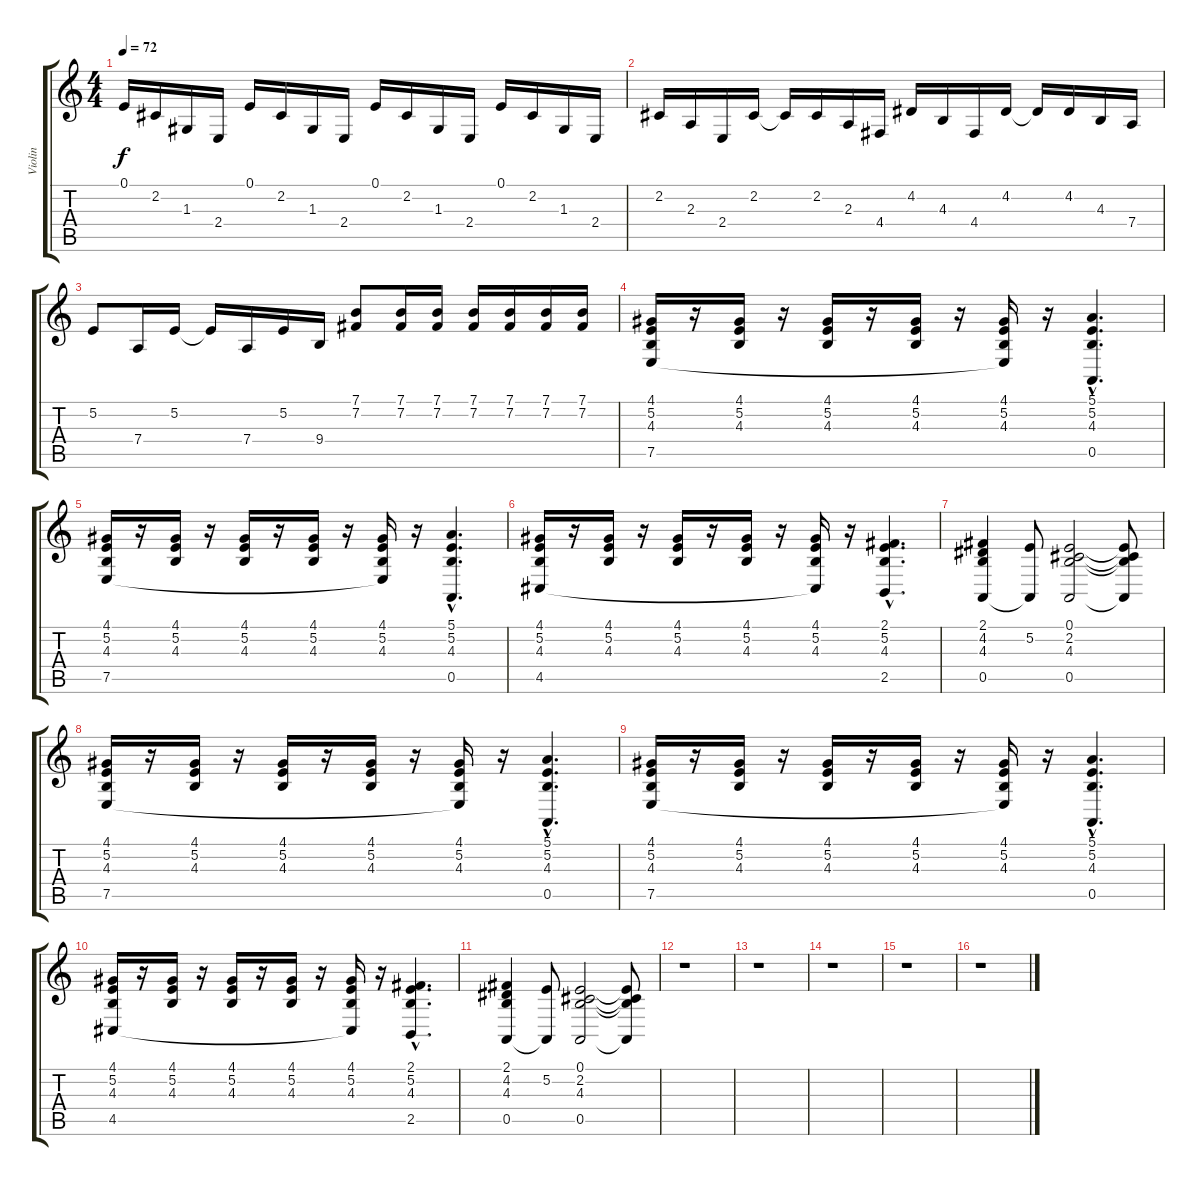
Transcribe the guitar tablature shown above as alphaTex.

\track ("Violin" "Violin") {instrument violin}
\staff {score tabs}
\tuning (E4 B3 G3 D3 A2 E2) {hide}
\ts (4 4)
\tempo 72
\clef g2
\ks c
0.1.16{dy f} 2.2.16 1.3.16 2.4.16 0.1.16 2.2.16 1.3.16 2.4.16 0.1.16 2.2.16 1.3.16 2.4.16 0.1.16 2.2.16 1.3.16 2.4.16 |
2.2.16 2.3.16 2.4.16 2.2.16 2.2{t}.16 2.2.16 2.3.16 4.4.16 4.2.16 4.3.16 4.4.16 4.2.16 4.2{t}.16 4.2.16 4.3.16 7.4.16 |
5.2.8 7.4.16 5.2.16 5.2{t}.16 7.4.16 5.2.16 9.4.16 (7.1 7.2).8 (7.1 7.2).16 (7.1 7.2).16 (7.1 7.2).16 (7.1 7.2).16 (7.1 7.2).16 (7.1 7.2).16 |
(4.1 5.2 4.3 7.5).16 r.16 (4.1 5.2 4.3).16 r.16 (4.1 5.2 4.3).16 r.16 (4.1 5.2 4.3).16 r.16 (4.1 5.2 4.3 7.5{t}).16 r.16 (5.1{hac} 5.2{hac} 4.3{hac} 0.5{hac}).4{d} |
(4.1 5.2 4.3 7.5).16 r.16 (4.1 5.2 4.3).16 r.16 (4.1 5.2 4.3).16 r.16 (4.1 5.2 4.3).16 r.16 (4.1 5.2 4.3 7.5{t}).16 r.16 (5.1{hac} 5.2{hac} 4.3{hac} 0.5{hac}).4{d} |
(4.1 5.2 4.3 4.5).16 r.16 (4.1 5.2 4.3).16 r.16 (4.1 5.2 4.3).16 r.16 (4.1 5.2 4.3).16 r.16 (4.1 5.2 4.3 4.5{t}).16 r.16 (2.1{hac} 5.2{hac} 4.3{hac} 2.5{hac}).4{d} |
(2.1 4.2 4.3 0.5).4 (5.2 0.5{t}).8 (0.1 2.2 4.3 0.5).2 (0.1{t} 2.2{t} 4.3{t} 0.5{t}).8 |
(4.1 5.2 4.3 7.5).16 r.16 (4.1 5.2 4.3).16 r.16 (4.1 5.2 4.3).16 r.16 (4.1 5.2 4.3).16 r.16 (4.1 5.2 4.3 7.5{t}).16 r.16 (5.1{hac} 5.2{hac} 4.3{hac} 0.5{hac}).4{d} |
(4.1 5.2 4.3 7.5).16 r.16 (4.1 5.2 4.3).16 r.16 (4.1 5.2 4.3).16 r.16 (4.1 5.2 4.3).16 r.16 (4.1 5.2 4.3 7.5{t}).16 r.16 (5.1{hac} 5.2{hac} 4.3{hac} 0.5{hac}).4{d} |
(4.1 5.2 4.3 4.5).16 r.16 (4.1 5.2 4.3).16 r.16 (4.1 5.2 4.3).16 r.16 (4.1 5.2 4.3).16 r.16 (4.1 5.2 4.3 4.5{t}).16 r.16 (2.1{hac} 5.2{hac} 4.3{hac} 2.5{hac}).4{d} |
(2.1 4.2 4.3 0.5).4 (5.2 0.5{t}).8 (0.1 2.2 4.3 0.5).2 (0.1{t} 2.2{t} 4.3{t} 0.5{t}).8 |
r.1 |
r.1 |
r.1 |
r.1 |
r.1
